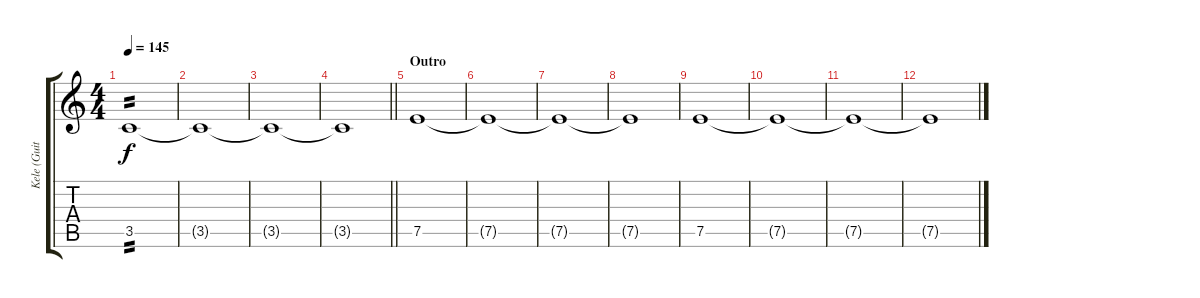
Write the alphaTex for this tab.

\track ("Kele (Guitar 2)" "Kele (Guit") {instrument electricguitarjazz}
\staff {score tabs}
\tuning (E4 B3 G3 D3 A2 E2) {hide}
\ts (4 4)
\tempo 145
\clef g2
\ks c
3.5.1{tp 2 dy f} |
3.5{t}.1 |
3.5{t}.1 |
\barLineRight lightlight
3.5{t}.1 |
\section ("" "Outro")
7.5.1 |
7.5{t}.1 |
7.5{t}.1 |
7.5{t}.1 |
7.5.1 |
7.5{t}.1 |
7.5{t}.1 |
7.5{t}.1
